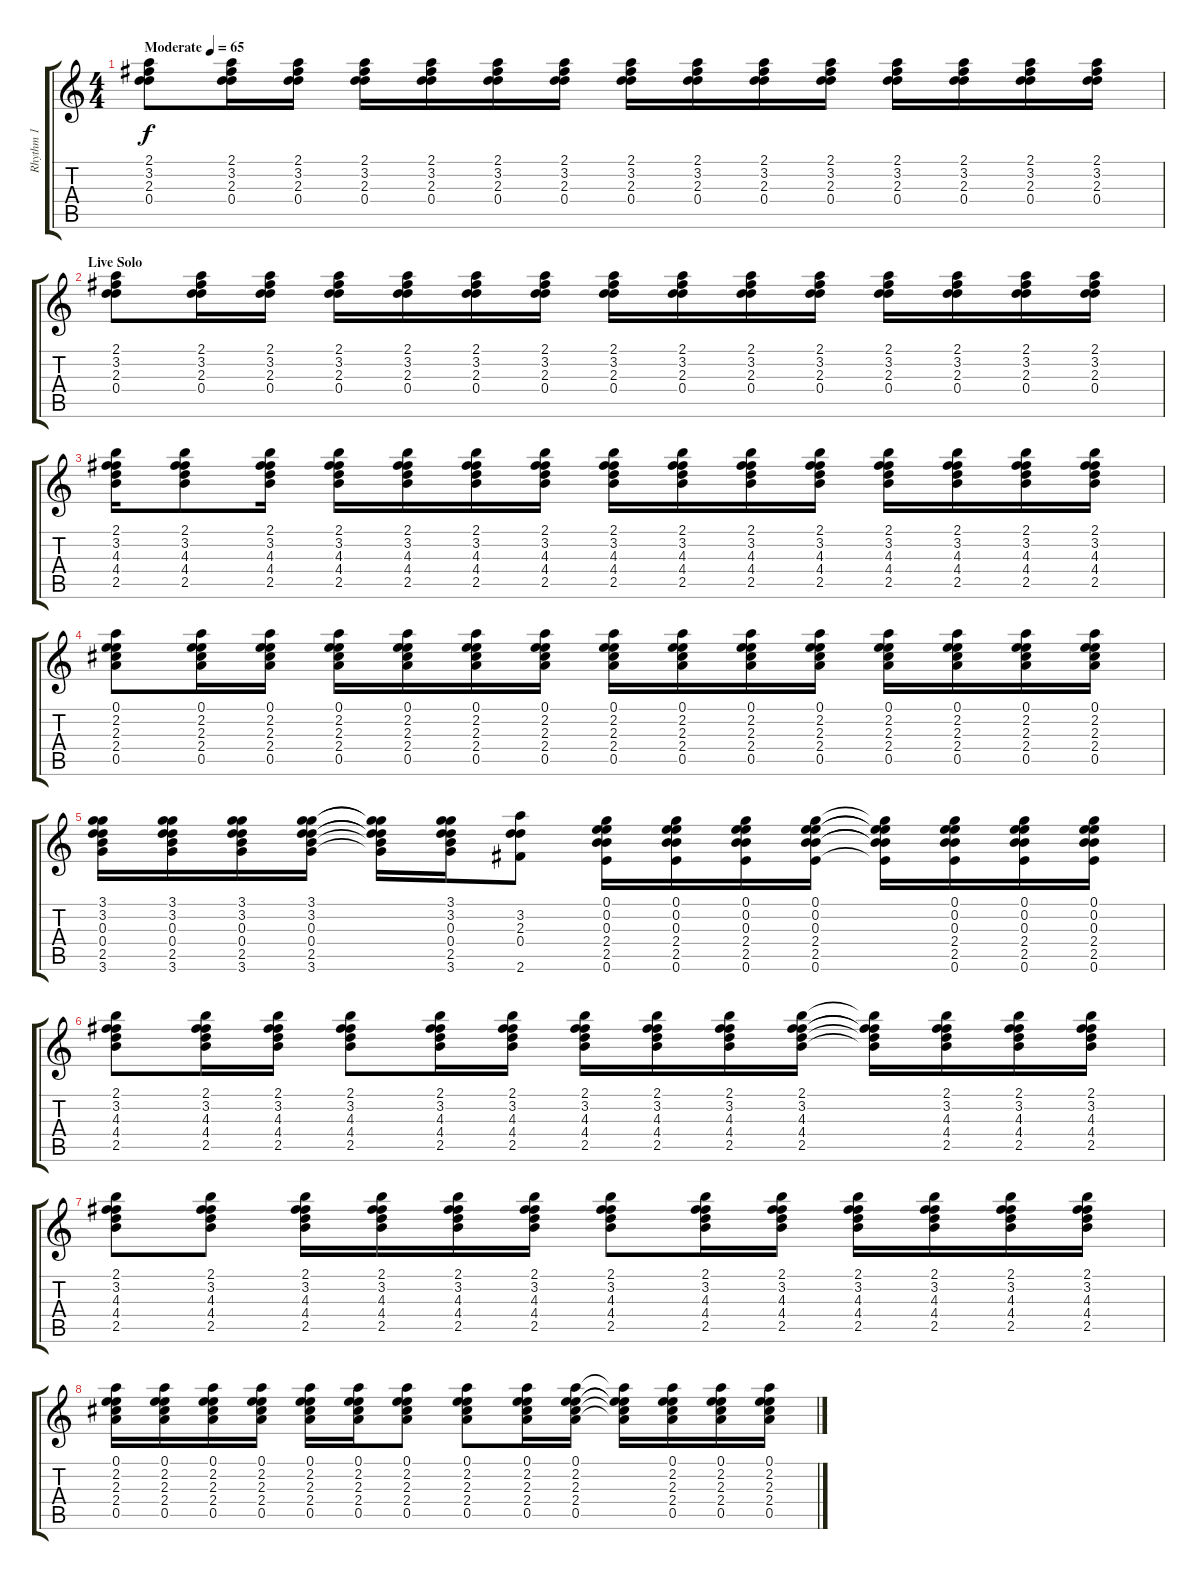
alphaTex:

\track ("Rhythm 1" "Rhythm 1") {instrument acousticguitarsteel}
\staff {score tabs}
\tuning (E4 B3 G4 D4 A3 E3) {hide}
\ts (4 4)
\tempo (65 "Moderate")
\clef g2
\ks c
(2.1 3.2 2.3 0.4).8{dy f instrument acousticguitarsteel} (2.1 3.2 2.3 0.4).16 (2.1 3.2 2.3 0.4).16 (2.1 3.2 2.3 0.4).16 (2.1 3.2 2.3 0.4).16 (2.1 3.2 2.3 0.4).16 (2.1 3.2 2.3 0.4).16 (2.1 3.2 2.3 0.4).16 (2.1 3.2 2.3 0.4).16 (2.1 3.2 2.3 0.4).16 (2.1 3.2 2.3 0.4).16 (2.1 3.2 2.3 0.4).16 (2.1 3.2 2.3 0.4).16 (2.1 3.2 2.3 0.4).16 (2.1 3.2 2.3 0.4).16 |
\section ("" "Live Solo")
(2.1 3.2 2.3 0.4).8 (2.1 3.2 2.3 0.4).16 (2.1 3.2 2.3 0.4).16 (2.1 3.2 2.3 0.4).16 (2.1 3.2 2.3 0.4).16 (2.1 3.2 2.3 0.4).16 (2.1 3.2 2.3 0.4).16 (2.1 3.2 2.3 0.4).16 (2.1 3.2 2.3 0.4).16 (2.1 3.2 2.3 0.4).16 (2.1 3.2 2.3 0.4).16 (2.1 3.2 2.3 0.4).16 (2.1 3.2 2.3 0.4).16 (2.1 3.2 2.3 0.4).16 (2.1 3.2 2.3 0.4).16 |
(2.1 3.2 4.3 4.4 2.5).16 (2.1 3.2 4.3 4.4 2.5).8 (2.1 3.2 4.3 4.4 2.5).16 (2.1 3.2 4.3 4.4 2.5).16 (2.1 3.2 4.3 4.4 2.5).16 (2.1 3.2 4.3 4.4 2.5).16 (2.1 3.2 4.3 4.4 2.5).16 (2.1 3.2 4.3 4.4 2.5).16 (2.1 3.2 4.3 4.4 2.5).16 (2.1 3.2 4.3 4.4 2.5).16 (2.1 3.2 4.3 4.4 2.5).16 (2.1 3.2 4.3 4.4 2.5).16 (2.1 3.2 4.3 4.4 2.5).16 (2.1 3.2 4.3 4.4 2.5).16 (2.1 3.2 4.3 4.4 2.5).16 |
(0.1 2.2 2.3 2.4 0.5).8 (0.1 2.2 2.3 2.4 0.5).16 (0.1 2.2 2.3 2.4 0.5).16 (0.1 2.2 2.3 2.4 0.5).16 (0.1 2.2 2.3 2.4 0.5).16 (0.1 2.2 2.3 2.4 0.5).16 (0.1 2.2 2.3 2.4 0.5).16 (0.1 2.2 2.3 2.4 0.5).16 (0.1 2.2 2.3 2.4 0.5).16 (0.1 2.2 2.3 2.4 0.5).16 (0.1 2.2 2.3 2.4 0.5).16 (0.1 2.2 2.3 2.4 0.5).16 (0.1 2.2 2.3 2.4 0.5).16 (0.1 2.2 2.3 2.4 0.5).16 (0.1 2.2 2.3 2.4 0.5).16 |
(3.1 3.2 0.3 0.4 2.5 3.6).16 (3.1 3.2 0.3 0.4 2.5 3.6).16 (3.1 3.2 0.3 0.4 2.5 3.6).16 (3.1 3.2 0.3 0.4 2.5 3.6).16 (3.1{t} 3.2{t} 0.3{t} 0.4{t} 2.5{t} 3.6{t}).16 (3.1 3.2 0.3 0.4 2.5 3.6).16 (3.2 2.3 0.4 2.6).8 (0.1 0.2 0.3 2.4 2.5 0.6).16 (0.1 0.2 0.3 2.4 2.5 0.6).16 (0.1 0.2 0.3 2.4 2.5 0.6).16 (0.1 0.2 0.3 2.4 2.5 0.6).16 (0.1{t} 0.2{t} 0.3{t} 2.4{t} 2.5{t} 0.6{t}).16 (0.1 0.2 0.3 2.4 2.5 0.6).16 (0.1 0.2 0.3 2.4 2.5 0.6).16 (0.1 0.2 0.3 2.4 2.5 0.6).16 |
(2.1 3.2 4.3 4.4 2.5).8 (2.1 3.2 4.3 4.4 2.5).16 (2.1 3.2 4.3 4.4 2.5).16 (2.1 3.2 4.3 4.4 2.5).8 (2.1 3.2 4.3 4.4 2.5).16 (2.1 3.2 4.3 4.4 2.5).16 (2.1 3.2 4.3 4.4 2.5).16 (2.1 3.2 4.3 4.4 2.5).16 (2.1 3.2 4.3 4.4 2.5).16 (2.1 3.2 4.3 4.4 2.5).16 (2.1{t} 3.2{t} 4.3{t} 4.4{t} 2.5{t}).16 (2.1 3.2 4.3 4.4 2.5).16 (2.1 3.2 4.3 4.4 2.5).16 (2.1 3.2 4.3 4.4 2.5).16 |
(2.1 3.2 4.3 4.4 2.5).8 (2.1 3.2 4.3 4.4 2.5).8 (2.1 3.2 4.3 4.4 2.5).16 (2.1 3.2 4.3 4.4 2.5).16 (2.1 3.2 4.3 4.4 2.5).16 (2.1 3.2 4.3 4.4 2.5).16 (2.1 3.2 4.3 4.4 2.5).8 (2.1 3.2 4.3 4.4 2.5).16 (2.1 3.2 4.3 4.4 2.5).16 (2.1 3.2 4.3 4.4 2.5).16 (2.1 3.2 4.3 4.4 2.5).16 (2.1 3.2 4.3 4.4 2.5).16 (2.1 3.2 4.3 4.4 2.5).16 |
(0.1 2.2 2.3 2.4 0.5).16 (0.1 2.2 2.3 2.4 0.5).16 (0.1 2.2 2.3 2.4 0.5).16 (0.1 2.2 2.3 2.4 0.5).16 (0.1 2.2 2.3 2.4 0.5).16 (0.1 2.2 2.3 2.4 0.5).16 (0.1 2.2 2.3 2.4 0.5).8 (0.1 2.2 2.3 2.4 0.5).8 (0.1 2.2 2.3 2.4 0.5).16 (0.1 2.2 2.3 2.4 0.5).16 (0.1{t} 2.2{t} 2.3{t} 2.4{t} 0.5{t}).16 (0.1 2.2 2.3 2.4 0.5).16 (0.1 2.2 2.3 2.4 0.5).16 (0.1 2.2 2.3 2.4 0.5).16
